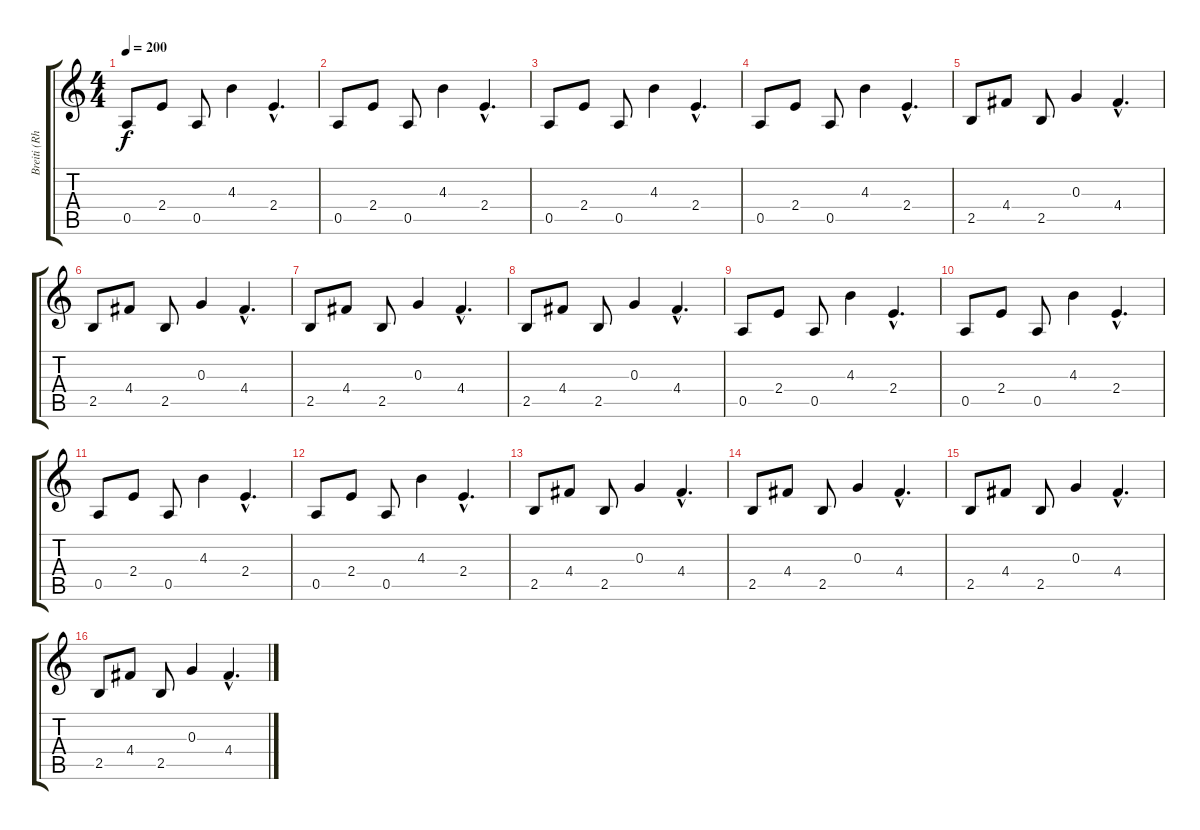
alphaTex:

\track ("Breiti (Rhythm Guitar)" "Breiti (Rh") {instrument overdrivenguitar}
\staff {score tabs}
\tuning (E4 B3 G3 D3 A2 E2) {hide}
\ts (4 4)
\tempo 200
\clef g2
\ks c
0.5.8{dy f} 2.4.8 0.5.8 4.3.4 2.4{hac}.4{d} |
0.5.8 2.4.8 0.5.8 4.3.4 2.4{hac}.4{d} |
0.5.8 2.4.8 0.5.8 4.3.4 2.4{hac}.4{d} |
0.5.8 2.4.8 0.5.8 4.3.4 2.4{hac}.4{d} |
2.5.8 4.4.8 2.5.8 0.3.4 4.4{hac}.4{d} |
2.5.8 4.4.8 2.5.8 0.3.4 4.4{hac}.4{d} |
2.5.8 4.4.8 2.5.8 0.3.4 4.4{hac}.4{d} |
2.5.8 4.4.8 2.5.8 0.3.4 4.4{hac}.4{d} |
0.5.8 2.4.8 0.5.8 4.3.4 2.4{hac}.4{d} |
0.5.8 2.4.8 0.5.8 4.3.4 2.4{hac}.4{d} |
0.5.8 2.4.8 0.5.8 4.3.4 2.4{hac}.4{d} |
0.5.8 2.4.8 0.5.8 4.3.4 2.4{hac}.4{d} |
2.5.8 4.4.8 2.5.8 0.3.4 4.4{hac}.4{d} |
2.5.8 4.4.8 2.5.8 0.3.4 4.4{hac}.4{d} |
2.5.8 4.4.8 2.5.8 0.3.4 4.4{hac}.4{d} |
2.5.8 4.4.8 2.5.8 0.3.4 4.4{hac}.4{d}
